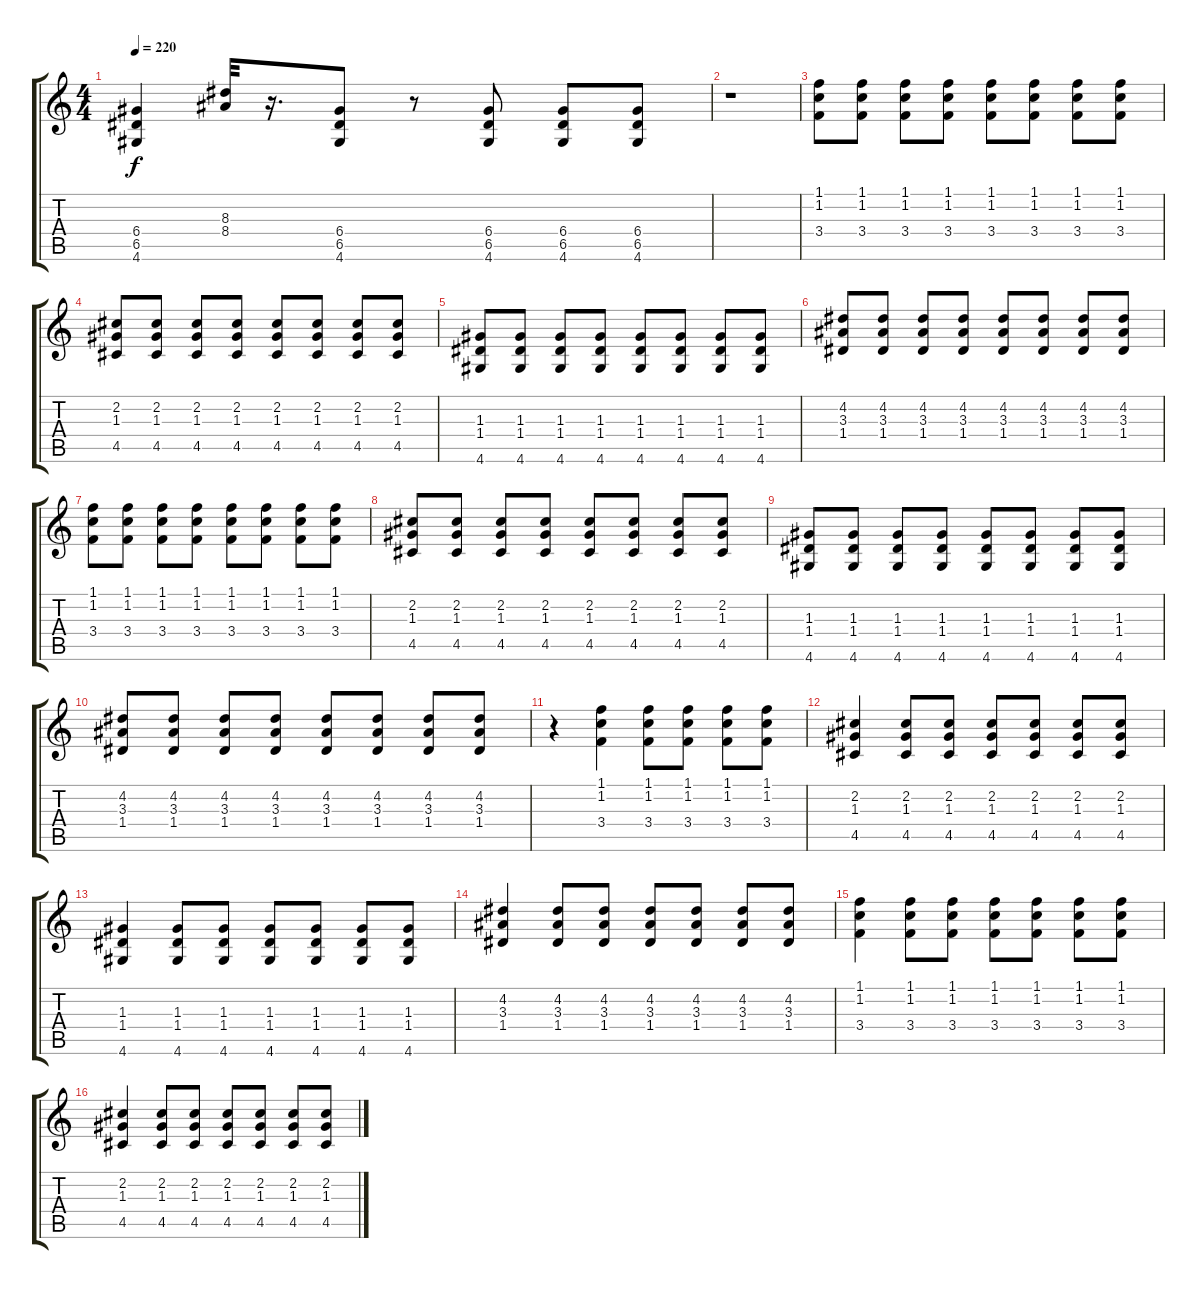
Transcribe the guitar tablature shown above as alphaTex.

\track "" {instrument overdrivenguitar}
\staff {score tabs}
\tuning (E4 B3 G3 D3 A2 E2) {hide}
\ts (4 4)
\tempo 220
\clef g2
\ks c
(6.4 6.5 4.6).4{dy f} (8.3 8.4).32 r.16{d} (6.4 6.5 4.6).8 r.8 (6.4 6.5 4.6).8 (6.4 6.5 4.6).8 (6.4 6.5 4.6).8 |
r.1 |
(1.1 1.2 3.4).8 (1.1 1.2 3.4).8 (1.1 1.2 3.4).8 (1.1 1.2 3.4).8 (1.1 1.2 3.4).8 (1.1 1.2 3.4).8 (1.1 1.2 3.4).8 (1.1 1.2 3.4).8 |
(2.2 1.3 4.5).8 (2.2 1.3 4.5).8 (2.2 1.3 4.5).8 (2.2 1.3 4.5).8 (2.2 1.3 4.5).8 (2.2 1.3 4.5).8 (2.2 1.3 4.5).8 (2.2 1.3 4.5).8 |
(1.3 1.4 4.6).8 (1.3 1.4 4.6).8 (1.3 1.4 4.6).8 (1.3 1.4 4.6).8 (1.3 1.4 4.6).8 (1.3 1.4 4.6).8 (1.3 1.4 4.6).8 (1.3 1.4 4.6).8 |
(4.2 3.3 1.4).8 (4.2 3.3 1.4).8 (4.2 3.3 1.4).8 (4.2 3.3 1.4).8 (4.2 3.3 1.4).8 (4.2 3.3 1.4).8 (4.2 3.3 1.4).8 (4.2 3.3 1.4).8 |
(1.1 1.2 3.4).8 (1.1 1.2 3.4).8 (1.1 1.2 3.4).8 (1.1 1.2 3.4).8 (1.1 1.2 3.4).8 (1.1 1.2 3.4).8 (1.1 1.2 3.4).8 (1.1 1.2 3.4).8 |
(2.2 1.3 4.5).8 (2.2 1.3 4.5).8 (2.2 1.3 4.5).8 (2.2 1.3 4.5).8 (2.2 1.3 4.5).8 (2.2 1.3 4.5).8 (2.2 1.3 4.5).8 (2.2 1.3 4.5).8 |
(1.3 1.4 4.6).8 (1.3 1.4 4.6).8 (1.3 1.4 4.6).8 (1.3 1.4 4.6).8 (1.3 1.4 4.6).8 (1.3 1.4 4.6).8 (1.3 1.4 4.6).8 (1.3 1.4 4.6).8 |
(4.2 3.3 1.4).8 (4.2 3.3 1.4).8 (4.2 3.3 1.4).8 (4.2 3.3 1.4).8 (4.2 3.3 1.4).8 (4.2 3.3 1.4).8 (4.2 3.3 1.4).8 (4.2 3.3 1.4).8 |
r.4 (1.1 1.2 3.4).4 (1.1 1.2 3.4).8 (1.1 1.2 3.4).8 (1.1 1.2 3.4).8 (1.1 1.2 3.4).8 |
(2.2 1.3 4.5).4 (2.2 1.3 4.5).8 (2.2 1.3 4.5).8 (2.2 1.3 4.5).8 (2.2 1.3 4.5).8 (2.2 1.3 4.5).8 (2.2 1.3 4.5).8 |
(1.3 1.4 4.6).4 (1.3 1.4 4.6).8 (1.3 1.4 4.6).8 (1.3 1.4 4.6).8 (1.3 1.4 4.6).8 (1.3 1.4 4.6).8 (1.3 1.4 4.6).8 |
(4.2 3.3 1.4).4 (4.2 3.3 1.4).8 (4.2 3.3 1.4).8 (4.2 3.3 1.4).8 (4.2 3.3 1.4).8 (4.2 3.3 1.4).8 (4.2 3.3 1.4).8 |
(1.1 1.2 3.4).4 (1.1 1.2 3.4).8 (1.1 1.2 3.4).8 (1.1 1.2 3.4).8 (1.1 1.2 3.4).8 (1.1 1.2 3.4).8 (1.1 1.2 3.4).8 |
(2.2 1.3 4.5).4 (2.2 1.3 4.5).8 (2.2 1.3 4.5).8 (2.2 1.3 4.5).8 (2.2 1.3 4.5).8 (2.2 1.3 4.5).8 (2.2 1.3 4.5).8
